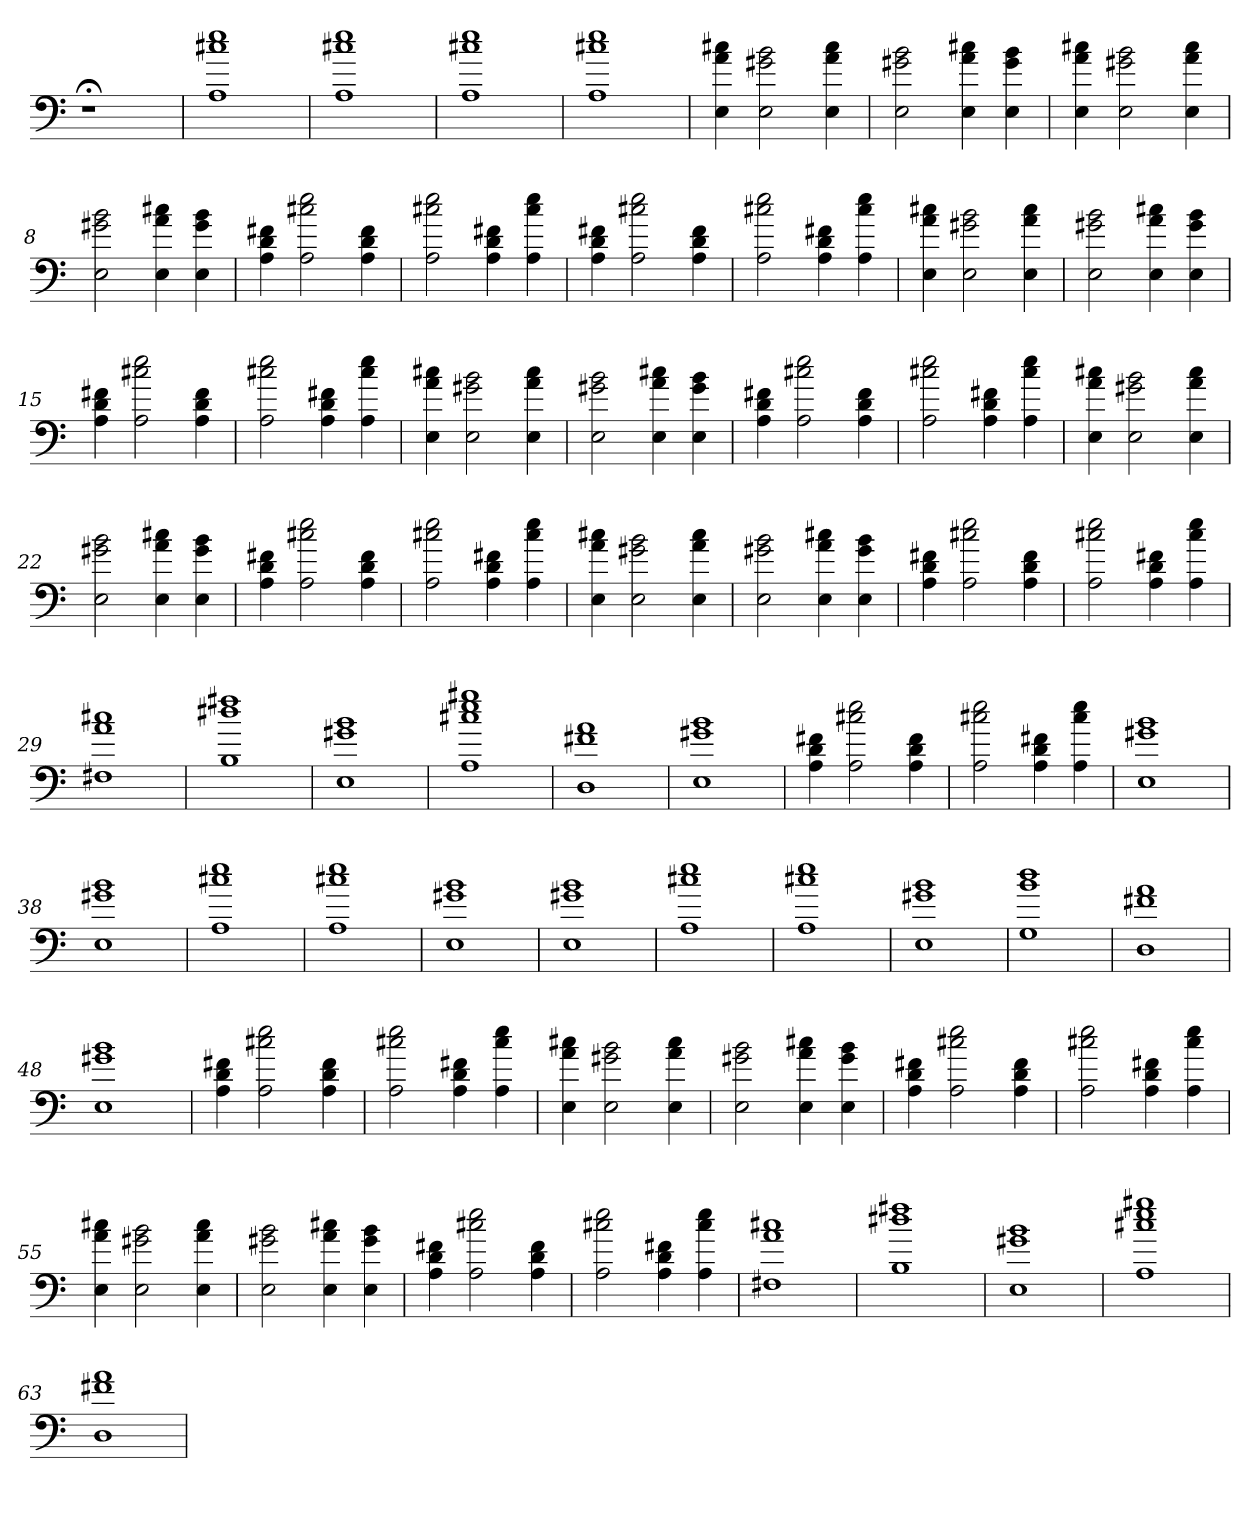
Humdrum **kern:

**kern
*part1
*staff1
=
1r;<
=1
1A 1cc#X 1ee
=2
1A 1cc#X 1ee
=3
1A 1cc#X 1ee
=4
1A 1cc#X 1ee
=5
4E 4a 4cc#X
2E 2g#X 2b
4E 4a 4cc#
=6
2E 2g#X 2b
4E 4a 4cc#X
4E 4g# 4b
=7
4E 4a 4cc#X
2E 2g#X 2b
4E 4a 4cc#
=8
2E 2g#X 2b
4E 4a 4cc#X
4E 4g# 4b
=9
4A 4d 4f#X
2A 2cc#X 2ee
4A 4d 4f#
=10
2A 2cc#X 2ee
4A 4d 4f#X
4A 4cc# 4ee
=11
4A 4d 4f#X
2A 2cc#X 2ee
4A 4d 4f#
=12
2A 2cc#X 2ee
4A 4d 4f#X
4A 4cc# 4ee
=13
4E 4a 4cc#X
2E 2g#X 2b
4E 4a 4cc#
=14
2E 2g#X 2b
4E 4a 4cc#X
4E 4g# 4b
=15
4A 4d 4f#X
2A 2cc#X 2ee
4A 4d 4f#
=16
2A 2cc#X 2ee
4A 4d 4f#X
4A 4cc# 4ee
=17
4E 4a 4cc#X
2E 2g#X 2b
4E 4a 4cc#
=18
2E 2g#X 2b
4E 4a 4cc#X
4E 4g# 4b
=19
4A 4d 4f#X
2A 2cc#X 2ee
4A 4d 4f#
=20
2A 2cc#X 2ee
4A 4d 4f#X
4A 4cc# 4ee
=21
4E 4a 4cc#X
2E 2g#X 2b
4E 4a 4cc#
=22
2E 2g#X 2b
4E 4a 4cc#X
4E 4g# 4b
=23
4A 4d 4f#X
2A 2cc#X 2ee
4A 4d 4f#
=24
2A 2cc#X 2ee
4A 4d 4f#X
4A 4cc# 4ee
=25
4E 4a 4cc#X
2E 2g#X 2b
4E 4a 4cc#
=26
2E 2g#X 2b
4E 4a 4cc#X
4E 4g# 4b
=27
4A 4d 4f#X
2A 2cc#X 2ee
4A 4d 4f#
=28
2A 2cc#X 2ee
4A 4d 4f#X
4A 4cc# 4ee
=29
1F#X 1a 1cc#X
=30
1B 1dd#X 1ff#X
=31
1E 1g#X 1b
=32
1A 1cc#X 1ee 1gg#X
=33
1D 1f#X 1a
=34
1E 1g#X 1b
=35
4A 4d 4f#X
2A 2cc#X 2ee
4A 4d 4f#
=36
2A 2cc#X 2ee
4A 4d 4f#X
4A 4cc# 4ee
=37
1E 1g#X 1b
=38
1E 1g#X 1b
=39
1A 1cc#X 1ee
=40
1A 1cc#X 1ee
=41
1E 1g#X 1b
=42
1E 1g#X 1b
=43
1A 1cc#X 1ee
=44
1A 1cc#X 1ee
=45
1E 1g#X 1b
=46
1G 1b 1dd
=47
1D 1f#X 1a
=48
1E 1g#X 1b
=49
4A 4d 4f#X
2A 2cc#X 2ee
4A 4d 4f#
=50
2A 2cc#X 2ee
4A 4d 4f#X
4A 4cc# 4ee
=51
4E 4a 4cc#X
2E 2g#X 2b
4E 4a 4cc#
=52
2E 2g#X 2b
4E 4a 4cc#X
4E 4g# 4b
=53
4A 4d 4f#X
2A 2cc#X 2ee
4A 4d 4f#
=54
2A 2cc#X 2ee
4A 4d 4f#X
4A 4cc# 4ee
=55
4E 4a 4cc#X
2E 2g#X 2b
4E 4a 4cc#
=56
2E 2g#X 2b
4E 4a 4cc#X
4E 4g# 4b
=57
4A 4d 4f#X
2A 2cc#X 2ee
4A 4d 4f#
=58
2A 2cc#X 2ee
4A 4d 4f#X
4A 4cc# 4ee
=59
1F#X 1a 1cc#X
=60
1B 1dd#X 1ff#X
=61
1E 1g#X 1b
=62
1A 1cc#X 1ee 1gg#X
=63
1D 1f#X 1a
=
*-
